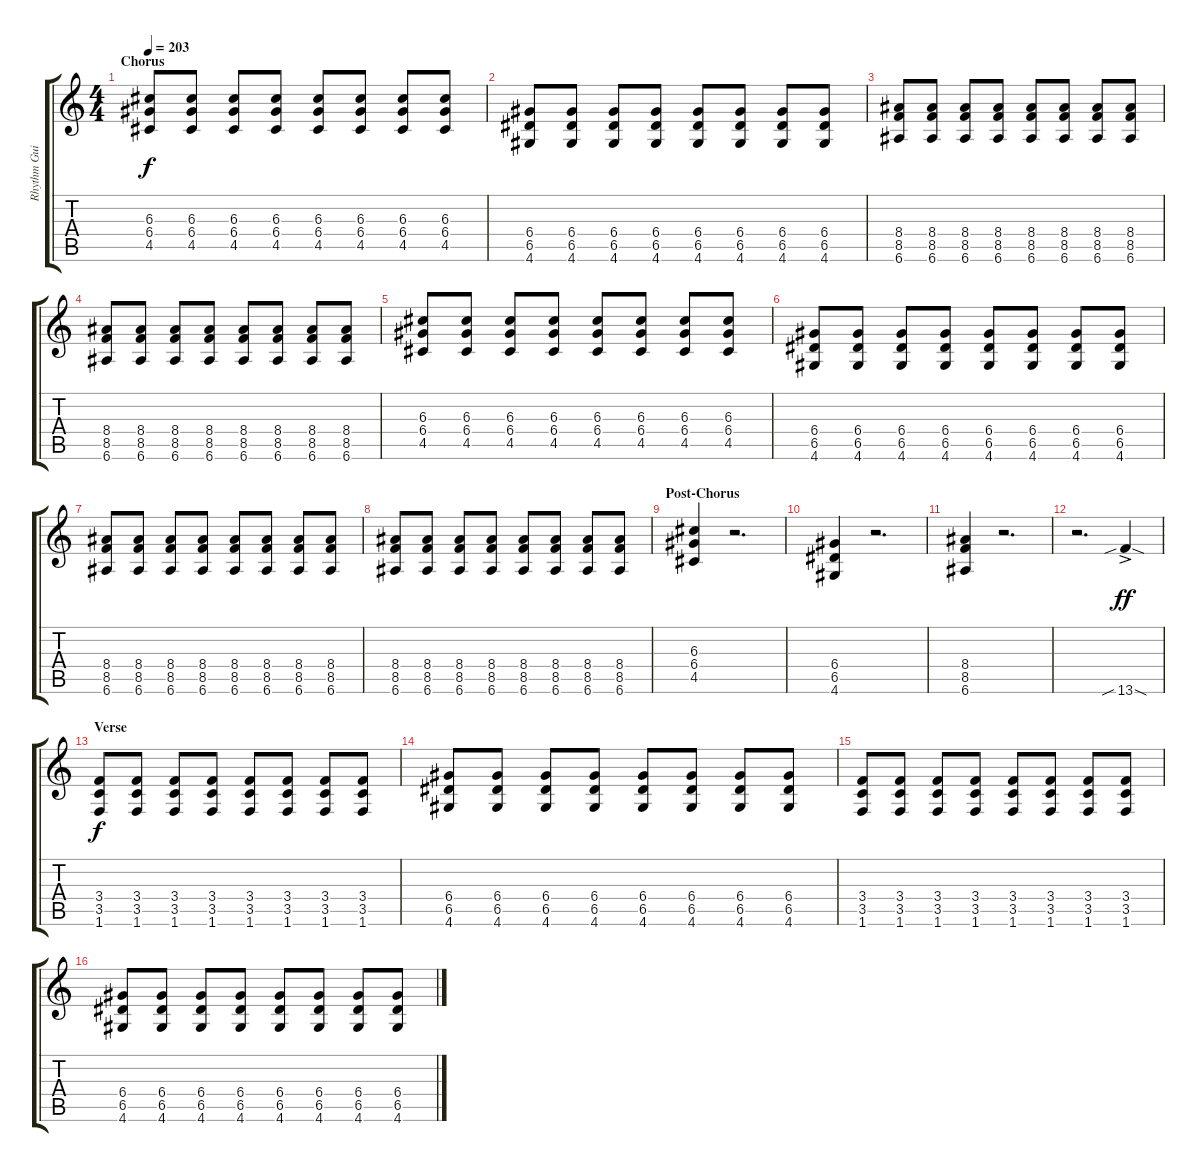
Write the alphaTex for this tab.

\track ("Rhythm Guitar" "Rhythm Gui") {instrument overdrivenguitar}
\staff {score tabs}
\tuning (E4 B3 G3 D3 A2 E2) {hide}
\ts (4 4)
\section ("" "Chorus")
\tempo 203
\clef g2
\ks c
(6.3 6.4 4.5).8{dy f} (6.3 6.4 4.5).8 (6.3 6.4 4.5).8 (6.3 6.4 4.5).8 (6.3 6.4 4.5).8 (6.3 6.4 4.5).8 (6.3 6.4 4.5).8 (6.3 6.4 4.5).8 |
(6.4 6.5 4.6).8 (6.4 6.5 4.6).8 (6.4 6.5 4.6).8 (6.4 6.5 4.6).8 (6.4 6.5 4.6).8 (6.4 6.5 4.6).8 (6.4 6.5 4.6).8 (6.4 6.5 4.6).8 |
(8.4 8.5 6.6).8 (8.4 8.5 6.6).8 (8.4 8.5 6.6).8 (8.4 8.5 6.6).8 (8.4 8.5 6.6).8 (8.4 8.5 6.6).8 (8.4 8.5 6.6).8 (8.4 8.5 6.6).8 |
(8.4 8.5 6.6).8 (8.4 8.5 6.6).8 (8.4 8.5 6.6).8 (8.4 8.5 6.6).8 (8.4 8.5 6.6).8 (8.4 8.5 6.6).8 (8.4 8.5 6.6).8 (8.4 8.5 6.6).8 |
(6.3 6.4 4.5).8 (6.3 6.4 4.5).8 (6.3 6.4 4.5).8 (6.3 6.4 4.5).8 (6.3 6.4 4.5).8 (6.3 6.4 4.5).8 (6.3 6.4 4.5).8 (6.3 6.4 4.5).8 |
(6.4 6.5 4.6).8 (6.4 6.5 4.6).8 (6.4 6.5 4.6).8 (6.4 6.5 4.6).8 (6.4 6.5 4.6).8 (6.4 6.5 4.6).8 (6.4 6.5 4.6).8 (6.4 6.5 4.6).8 |
(8.4 8.5 6.6).8 (8.4 8.5 6.6).8 (8.4 8.5 6.6).8 (8.4 8.5 6.6).8 (8.4 8.5 6.6).8 (8.4 8.5 6.6).8 (8.4 8.5 6.6).8 (8.4 8.5 6.6).8 |
(8.4 8.5 6.6).8 (8.4 8.5 6.6).8 (8.4 8.5 6.6).8 (8.4 8.5 6.6).8 (8.4 8.5 6.6).8 (8.4 8.5 6.6).8 (8.4 8.5 6.6).8 (8.4 8.5 6.6).8 |
\section ("" "Post-Chorus")
(6.3 6.4 4.5).4 r.2{d} |
(6.4 6.5 4.6).4 r.2{d} |
(8.4 8.5 6.6).4 r.2{d} |
r.2{d} 13.6{sib sod ac}.4{dy ff} |
\section ("" "Verse")
(3.4 3.5 1.6).8{dy f} (3.4 3.5 1.6).8 (3.4 3.5 1.6).8 (3.4 3.5 1.6).8 (3.4 3.5 1.6).8 (3.4 3.5 1.6).8 (3.4 3.5 1.6).8 (3.4 3.5 1.6).8 |
(6.4 6.5 4.6).8 (6.4 6.5 4.6).8 (6.4 6.5 4.6).8 (6.4 6.5 4.6).8 (6.4 6.5 4.6).8 (6.4 6.5 4.6).8 (6.4 6.5 4.6).8 (6.4 6.5 4.6).8 |
(3.4 3.5 1.6).8 (3.4 3.5 1.6).8 (3.4 3.5 1.6).8 (3.4 3.5 1.6).8 (3.4 3.5 1.6).8 (3.4 3.5 1.6).8 (3.4 3.5 1.6).8 (3.4 3.5 1.6).8 |
(6.4 6.5 4.6).8 (6.4 6.5 4.6).8 (6.4 6.5 4.6).8 (6.4 6.5 4.6).8 (6.4 6.5 4.6).8 (6.4 6.5 4.6).8 (6.4 6.5 4.6).8 (6.4 6.5 4.6).8
